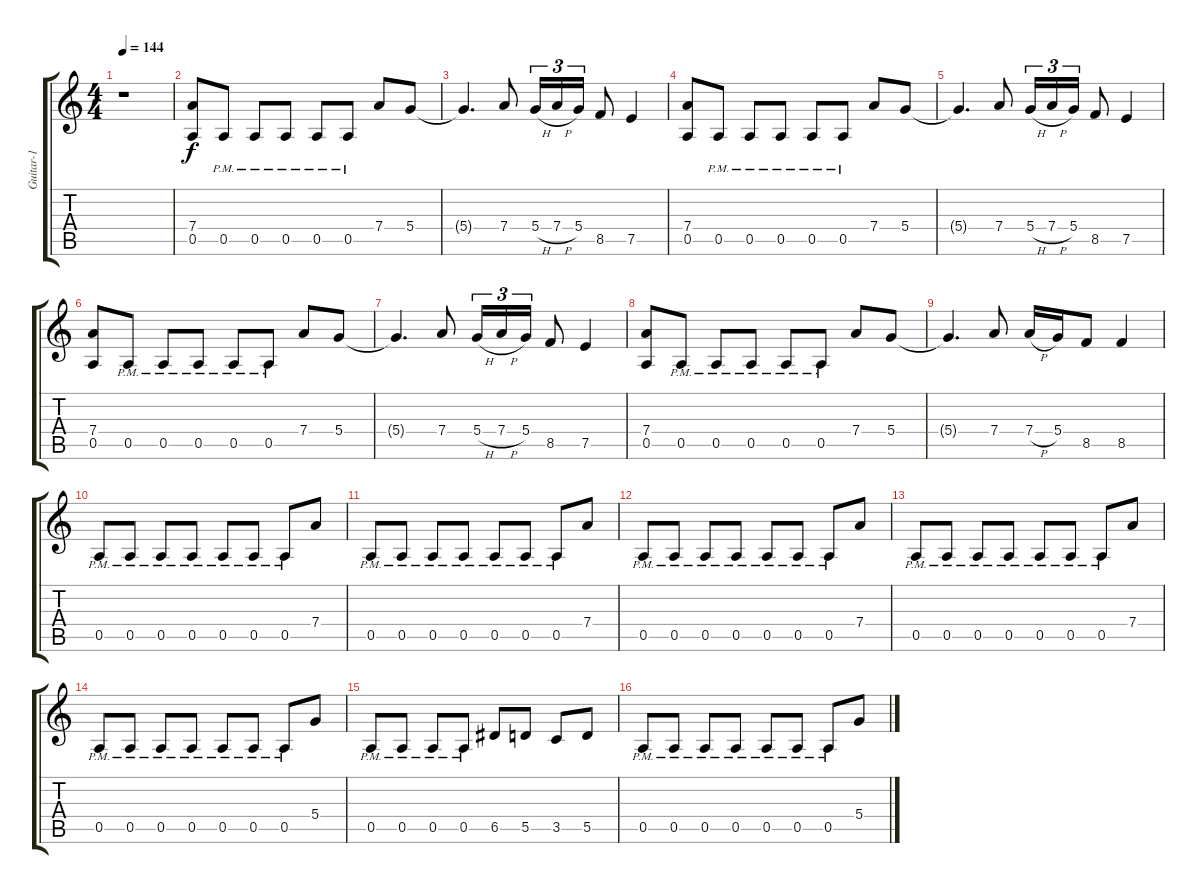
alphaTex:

\track ("Guitar-1" "Guitar-1") {instrument distortionguitar}
\staff {score tabs}
\tuning (E4 B3 G3 D3 A2 E2) {hide}
\ts (4 4)
\tempo 144
\clef g2
\ks c
r.1{dy f instrument distortionguitar} |
(7.4 0.5).8 0.5{pm}.8 0.5{pm}.8 0.5{pm}.8 0.5{pm}.8 0.5{pm}.8 7.4.8 5.4.8 |
5.4{t}.4{d} 7.4.8 5.4{h}.16{tu (3 2)} 7.4{h}.16{tu (3 2)} 5.4.16{tu (3 2)} 8.5.8 7.5.4 |
(7.4 0.5).8 0.5{pm}.8 0.5{pm}.8 0.5{pm}.8 0.5{pm}.8 0.5{pm}.8 7.4.8 5.4.8 |
5.4{t}.4{d} 7.4.8 5.4{h}.16{tu (3 2)} 7.4{h}.16{tu (3 2)} 5.4.16{tu (3 2)} 8.5.8 7.5.4 |
(7.4 0.5).8 0.5{pm}.8 0.5{pm}.8 0.5{pm}.8 0.5{pm}.8 0.5{pm}.8 7.4.8 5.4.8 |
5.4{t}.4{d} 7.4.8 5.4{h}.16{tu (3 2)} 7.4{h}.16{tu (3 2)} 5.4.16{tu (3 2)} 8.5.8 7.5.4 |
(7.4 0.5).8 0.5{pm}.8 0.5{pm}.8 0.5{pm}.8 0.5{pm}.8 0.5{pm}.8 7.4.8 5.4.8 |
5.4{t}.4{d} 7.4.8 7.4{h}.16 5.4.16 8.5.8 8.5.4 |
0.5{pm}.8 0.5{pm}.8 0.5{pm}.8 0.5{pm}.8 0.5{pm}.8 0.5{pm}.8 0.5{pm}.8 7.4.8 |
0.5{pm}.8 0.5{pm}.8 0.5{pm}.8 0.5{pm}.8 0.5{pm}.8 0.5{pm}.8 0.5{pm}.8 7.4.8 |
0.5{pm}.8 0.5{pm}.8 0.5{pm}.8 0.5{pm}.8 0.5{pm}.8 0.5{pm}.8 0.5{pm}.8 7.4.8 |
0.5{pm}.8 0.5{pm}.8 0.5{pm}.8 0.5{pm}.8 0.5{pm}.8 0.5{pm}.8 0.5{pm}.8 7.4.8 |
0.5{pm}.8 0.5{pm}.8 0.5{pm}.8 0.5{pm}.8 0.5{pm}.8 0.5{pm}.8 0.5{pm}.8 5.4.8 |
0.5{pm}.8 0.5{pm}.8 0.5{pm}.8 0.5{pm}.8 6.5.8 5.5.8 3.5.8 5.5.8 |
0.5{pm}.8 0.5{pm}.8 0.5{pm}.8 0.5{pm}.8 0.5{pm}.8 0.5{pm}.8 0.5{pm}.8 5.4.8
